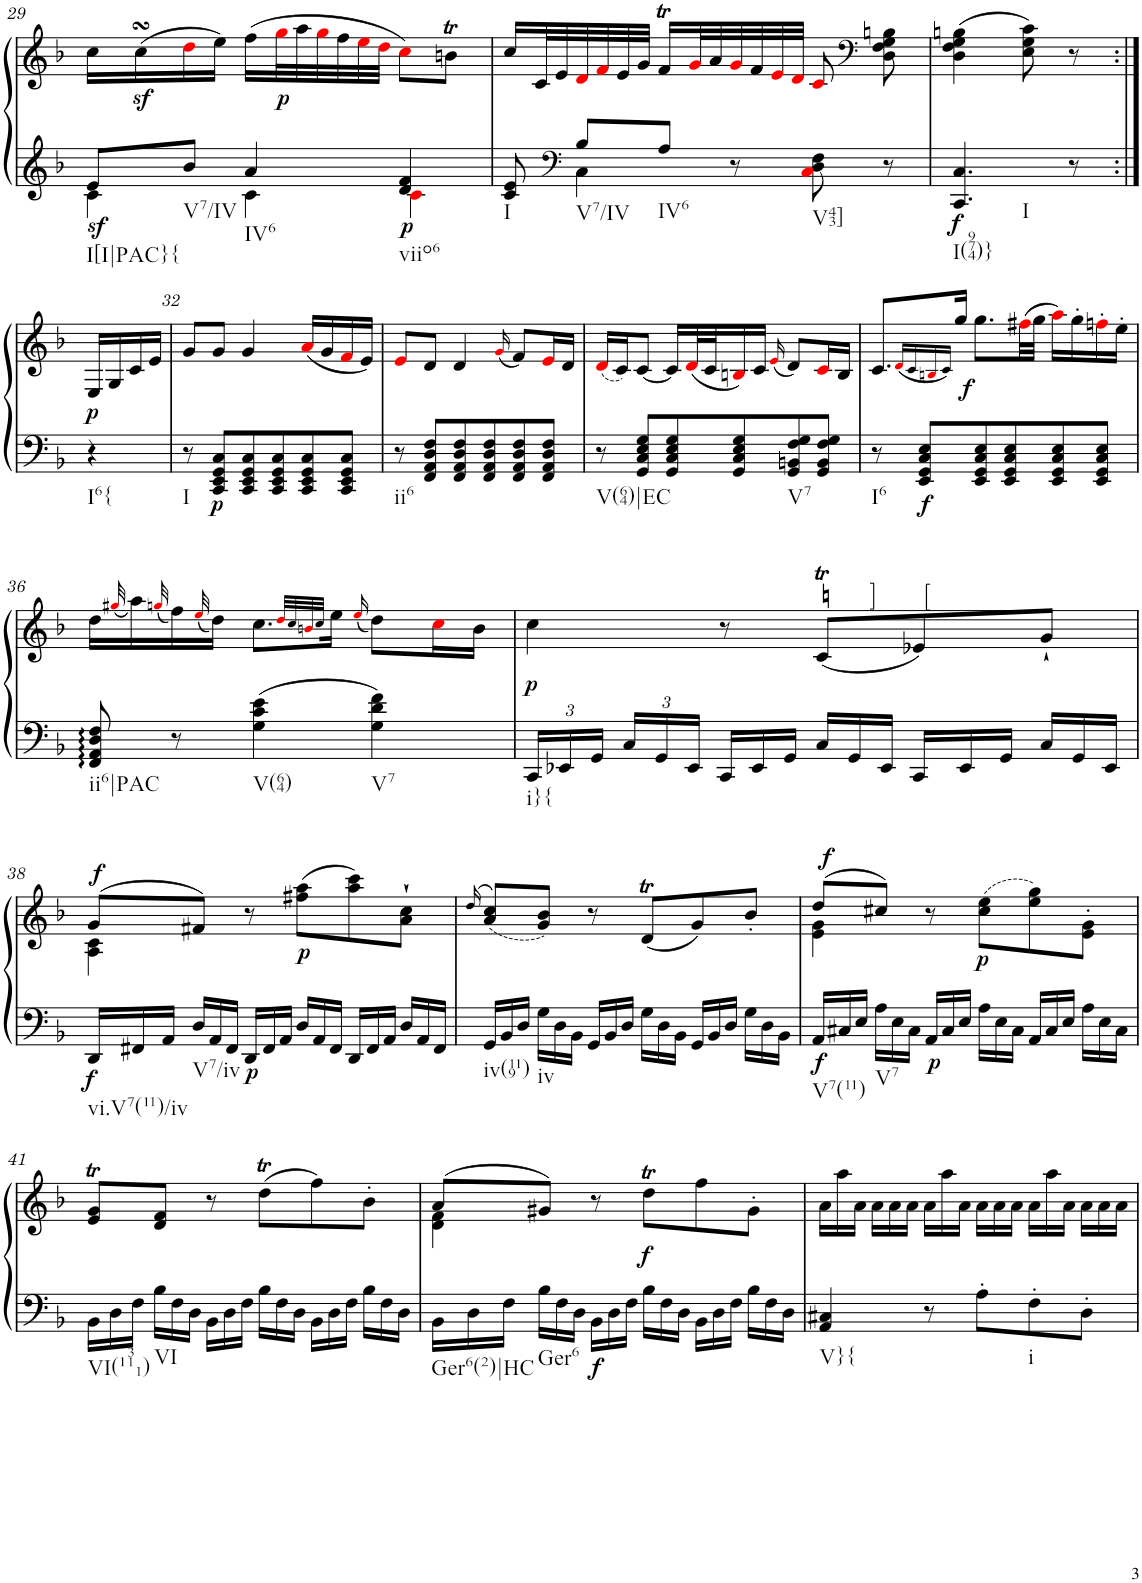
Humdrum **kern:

**kern	**kern	**dynam
*part1	*part1	*part1
*staff2	*staff1	*staff1/2
*I"Piano	*	*
*I'Pno.	*	*
!!LO:PB:g=z
*clefG2	*clefG2	*
*k[b-]	*k[b-]	*
*M3/4	*M3/4	*
=29	=29	=29
*^	*	*
!LO:TX:b:t=I[I|PAC}{	!	!	!
!	!	!	!LO:DY:b=2
8e/L	4c\	16cc\LL	sf
.	.	(16ccz<sSSS\	.
!LO:TX:b:t=V7/IV	!	!	!
8b-/J	.	16ddi\	.
.	.	16ee\JJ)	.
!LO:TX:b:t=IV6	!	!	!
4a/	4c\	(16ff\LL	.
!	!	!	!LO:DY:b
.	.	32ggi\L	p
.	.	32aa\	.
.	.	32ggi\	.
.	.	32ff\	.
.	.	32eei\	.
.	.	32ddi\JJJ	.
!LO:TX:b:t=viio6	!	!	!
!	!	!	!LO:DY:b=2
4d/ 4f/	4ci\	8cci\L)	p
.	.	8bnt\J	.
=30	=30	=30	=30
!LO:TX:b:t=I	!	!	!
8c/ 8e/	8ryy	16cc/LL	.
.	.	32c/L	.
.	.	32e/	.
*clefF4	*	*	*
!LO:TX:b:t=V7/IV	!	!	!
8B-/L	4C\	32di/	.
.	.	32fi/	.
.	.	32e/	.
.	.	32g/JJJ	.
!LO:TX:b:t=IV6	!	!	!
8A/J	.	16fT/LL	.
.	.	32gi/L	.
.	.	32a/	.
8r	8ryy	32gi/	.
.	.	32f/	.
.	.	32ei/	.
.	.	32di/JJJ	.
!LO:TX:b:t=V43]	!	!	!
8Ci\ 8D\ 8F\	4ryy	8ci/	.
*	*	*clefF4	*
8r	.	8D\ 8F\ 8G\ 8Bn\	.
*v	*v	*	*
=31	=31	=31
!LO:TX:b:t=I(974)}	!	!
!LO:TX:b:t=I	!	!
!	!	!LO:DY:b=2
4.CC/ 4.C/	(4D\ 4F\ 4G\ 4Bn\	f
.	8E\ 8G\ 8c\)	.
8r	8r	.
!!LO:LB:g=z
=31X1:|!	=31X1:|!	=31X1:|!
*	*clefG2	*
!LO:TX:b:t=I6{	!	!
!	!	!LO:DY:b
4r	16E/LL	p
.	16G/	.
.	16c/	.
.	16e/JJ	.
=32	=32	=32
!LO:TX:b:t=I	!	!
8r	8g/L	.
!	!	!LO:DY:b=2
8CC/ 8EE/ 8GG/ 8C/L	8g/J	p
8CC/ 8EE/ 8GG/ 8C/	4g/	.
8CC/ 8EE/ 8GG/ 8C/	.	.
8CC/ 8EE/ 8GG/ 8C/	(16ai/LL	.
.	16g/	.
8CC/ 8EE/ 8GG/ 8C/J	16fi/	.
.	16e/JJ)	.
=33	=33	=33
!LO:TX:b:t=ii6	!	!
8r	8ei/L	.
8FF/ 8AA/ 8D/ 8F/L	8d/J	.
8FF/ 8AA/ 8D/ 8F/	4d/	.
8FF/ 8AA/ 8D/ 8F/	.	.
.	(16qgi/	.
8FF/ 8AA/ 8D/ 8F/	8f/L)	.
8FF/ 8AA/ 8D/ 8F/J	16ei/L	.
.	16d/JJ	.
=34	=34	=34
!LO:TX:b:t=V(64)|EC	!	!
8r	(16di/LL	.
.	16c/J)	.
8GG/ 8C/ 8E/ 8G/L	[8c/J	.
8GG/ 8C/ 8E/ 8G/	16c/LL]	.
.	(32di/L	.
.	32c/J	.
8GG/ 8C/ 8E/ 8G/	16Bni/)	.
.	16c/JJ	.
.	(16qei/	.
!LO:TX:b:t=V7	!	!
8GG/ 8BBn/ 8F/ 8G/	8d/L)	.
8GG/ 8BB/ 8F/ 8G/J	16ci/L	.
.	16B/JJ	.
=35	=35	=35
!LO:TX:b:t=I6	!	!
8r	8.c/L	.
!	!	!LO:DY:b=2
8EE/ 8GG/ 8C/ 8E/L	.	f
.	(16qdi/LL	.
.	16qc/	.
.	16qBni/	.
.	16qc/JJ)	.
.	16gg/Jk	.
!	!	!LO:DY:b
8EE/ 8GG/ 8C/ 8E/	8.gg\L	f
8EE/ 8GG/ 8C/ 8E/	.	.
.	(32ff#Xi\LL	.
.	32gg\JJJ	.
8EE/ 8GG/ 8C/ 8E/	16aai\LL)	.
.	16gg'\	.
8EE/ 8GG/ 8C/ 8E/J	16ffn'i\	.
.	16ee'\JJ	.
!!LO:LB:g=z
=36	=36	=36
!LO:TX:b:t=ii6|PAC	!	!
8FF/ 8AA/ 8D/ 8F/	16dd\LL	.
.	(32qgg#Xi/	.
.	16aa\)	.
.	(32qggni/	.
8r	16ff\)	.
.	(32qeei/	.
.	16dd\JJ)	.
!LO:TX:b:t=V(64)	!	!
4G\ 4c\ 4e\	8.cc\L	.
.	32qddi/LLL	.
.	32qcc/	.
.	32qbni/	.
.	32qcc/JJJ	.
.	16ee\Jk	.
.	(<16qeei/	.
!LO:TX:b:t=V7	!	!
4G\ 4d\ 4f\	8dd\L)	.
.	16cci\L	.
.	16b\JJ	.
=37	=37	=37
*Xbrackettup	*	*
!LO:TX:b:t=i}{	!	!
!	!	!LO:DY:b
24CC/LL	4cc\	p
24EE-X/	.	.
24GG/JJ	.	.
24C/LL	.	.
24GG/	.	.
24EE-/JJ	.	.
24CC/LL	8r	.
24EE-/	.	.
24GG/JJ	.	.
24C/LL	(8cT/L	.
24GG/	.	.
24EE-/JJ	.	.
24CC/LL	8e-X/)	.
24EE-/	.	.
24GG/JJ	.	.
24C/LL	8g`/J	.
24GG/	.	.
24EE-/JJ	.	.
!!LO:LB:g=z
=38	=38	=38
*	*^	*
!LO:TX:b:t=vi.V7(11)/iv	!	!	!
!	!	!	!LO:DY:b=2
!	!	!	!LO:DY:n=1:a
24DD/LL	(8g/L	4A\ 4c\	f f
24FF#X/	.	.	.
24AA/JJ	.	.	.
!LO:TX:b:t=V7/iv	!	!	!
24D/LL	8f#X/J)	.	.
24AA/	.	.	.
24FF#/JJ	.	.	.
!	!	!	!LO:DY:n=2:b=2
24DD/LL	8r	2ryy	p
24FF#/	.	.	.
24AA/JJ	.	.	.
!	!	!	!LO:DY:n=3:b
24D/LL	(>8ff#X\ 8aa\L	.	p
24AA/	.	.	.
24FF#/JJ	.	.	.
24DD/LL	8aa\ 8ccc\)	.	.
24FF#/	.	.	.
24AA/JJ	.	.	.
24D/LL	8a\` 8cc\`J	.	.
24AA/	.	.	.
24FF#/JJ	.	.	.
*	*v	*v	*
=39	=39	=39
.	(>16qdd/	.
!LO:TX:b:t=iv(119)	!	!
24GG/LL	(8a/ 8cc/L)	.
24BB-/	.	.
24D/JJ	.	.
!LO:TX:b:t=iv	!	!
24G\LL	8g/ 8b-/J)	.
24D\	.	.
24BB-\JJ	.	.
24GG/LL	8r	.
24BB-/	.	.
24D/JJ	.	.
24G\LL	(8dT/L	.
24D\	.	.
24BB-\JJ	.	.
24GG/LL	8g/)	.
24BB-/	.	.
24D/JJ	.	.
24G\LL	8b-'/J	.
24D\	.	.
24BB-\JJ	.	.
=40	=40	=40
*	*^	*
!LO:TX:b:t=V7(11)	!	!	!
!	!	!	!LO:DY:b=2
!	!	!	!LO:DY:n=1:a
24AA/LL	(8dd/L	4e\ 4g\	f f
24C#X/	.	.	.
24E/JJ	.	.	.
!LO:TX:b:t=V7	!	!	!
24A\LL	8cc#X/J)	.	.
24E\	.	.	.
24C#\JJ	.	.	.
24AA/LL	8r	2ryy	.
!	!	!	!LO:DY:n=2:b=2
24C#/	.	.	p
24E/JJ	.	.	.
!	!	!	!LO:DY:n=3:b
24A\LL	(>8cc#\ 8ee\L	.	p
24E\	.	.	.
24C#\JJ	.	.	.
24AA/LL	8ee\ 8gg\)	.	.
24C#/	.	.	.
24E/JJ	.	.	.
24A\LL	8e\'> 8g\'>J	.	.
24E\	.	.	.
24C#\JJ	.	.	.
*	*v	*v	*
!!LO:LB:g=z
=41	=41	=41
!LO:TX:b:t=VI(1311)	!	!
24BB-\LL	8e/T 8g/TL	.
24D\	.	.
24F\JJ	.	.
!LO:TX:b:t=VI	!	!
24B-\LL	8d/ 8f/J	.
24F\	.	.
24D\JJ	.	.
24BB-\LL	8r	.
24D\	.	.
24F\JJ	.	.
24B-\LL	(8ddT\L	.
24F\	.	.
24D\JJ	.	.
24BB-\LL	8ff\)	.
24D\	.	.
24F\JJ	.	.
24B-\LL	8b-'\J	.
24F\	.	.
24D\JJ	.	.
=42	=42	=42
*	*^	*
!LO:TX:b:t=Ger6(2)|HC	!	!	!
24BB-\LL	(8a/L	4d\ 4f\	.
24D\	.	.	.
24F\JJ	.	.	.
!LO:TX:b:t=Ger6	!	!	!
24B-\LL	8g#X/J)	.	.
24F\	.	.	.
24D\JJ	.	.	.
!	!	!	!LO:DY:b=2
24BB-\LL	8r	2ryy	f
24D\	.	.	.
24F\JJ	.	.	.
!	!	!	!LO:DY:b
24B-\LL	8ddT\L	.	f
24F\	.	.	.
24D\JJ	.	.	.
24BB-\LL	8ff\	.	.
24D\	.	.	.
24F\JJ	.	.	.
24B-\LL	8g#'>\J	.	.
24F\	.	.	.
24D\JJ	.	.	.
*	*v	*v	*
=43	=43	=43
!LO:TX:b:t=V}{	!	!
4AA/ 4C#X/	24a\LL	.
.	24aa\	.
.	24a\JJ	.
.	24a\LL	.
.	24a\	.
.	24a\JJ	.
8r	24a\LL	.
.	24aa\	.
.	24a\JJ	.
8A'\L	24a\LL	.
.	24a\	.
.	24a\JJ	.
!LO:TX:b:t=i	!	!
8F'\	24a\LL	.
.	24aa\	.
.	24a\JJ	.
8D'\J	24a\LL	.
.	24a\	.
.	24a\JJ	.
=	=	=
*-	*-	*-
